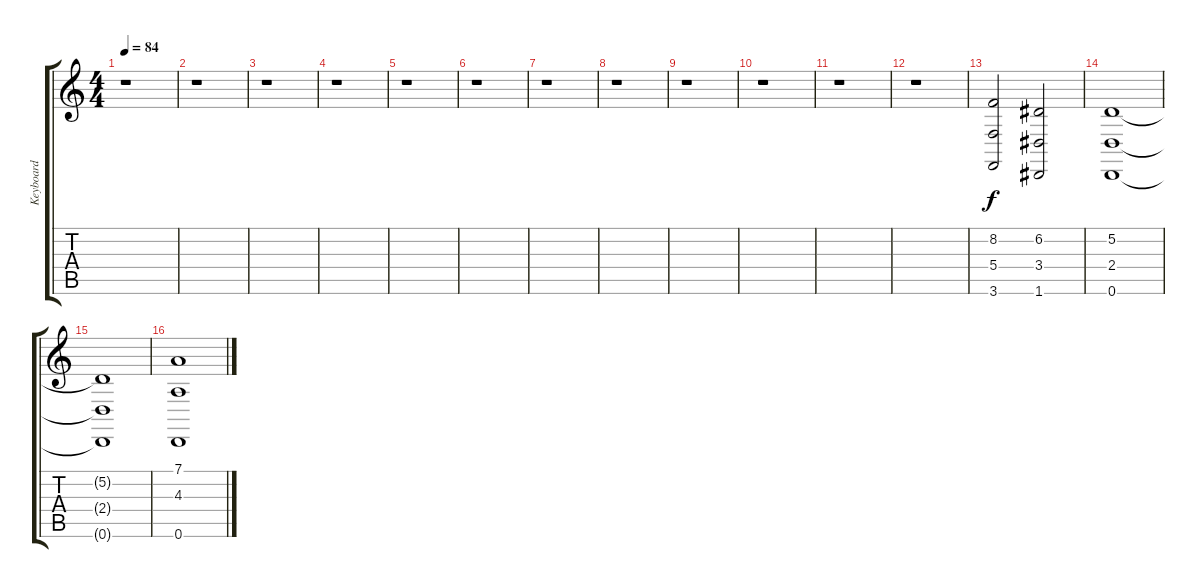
\track ("Keyboard" "Keyboard") {instrument stringensemble1}
\staff {score tabs}
\tuning (D4 A3 F3 C3 G2 D2) {hide}
\ts (4 4)
\tempo 84
\clef g2
\ks c
r.1{dy f} |
r.1 |
r.1 |
r.1 |
r.1 |
r.1 |
r.1 |
r.1 |
r.1 |
r.1 |
r.1 |
r.1 |
(8.2 5.4 3.6).2 (6.2 3.4 1.6).2 |
(5.2 2.4 0.6).1 |
(5.2{t} 2.4{t} 0.6{t}).1 |
(7.1 4.3 0.6).1
